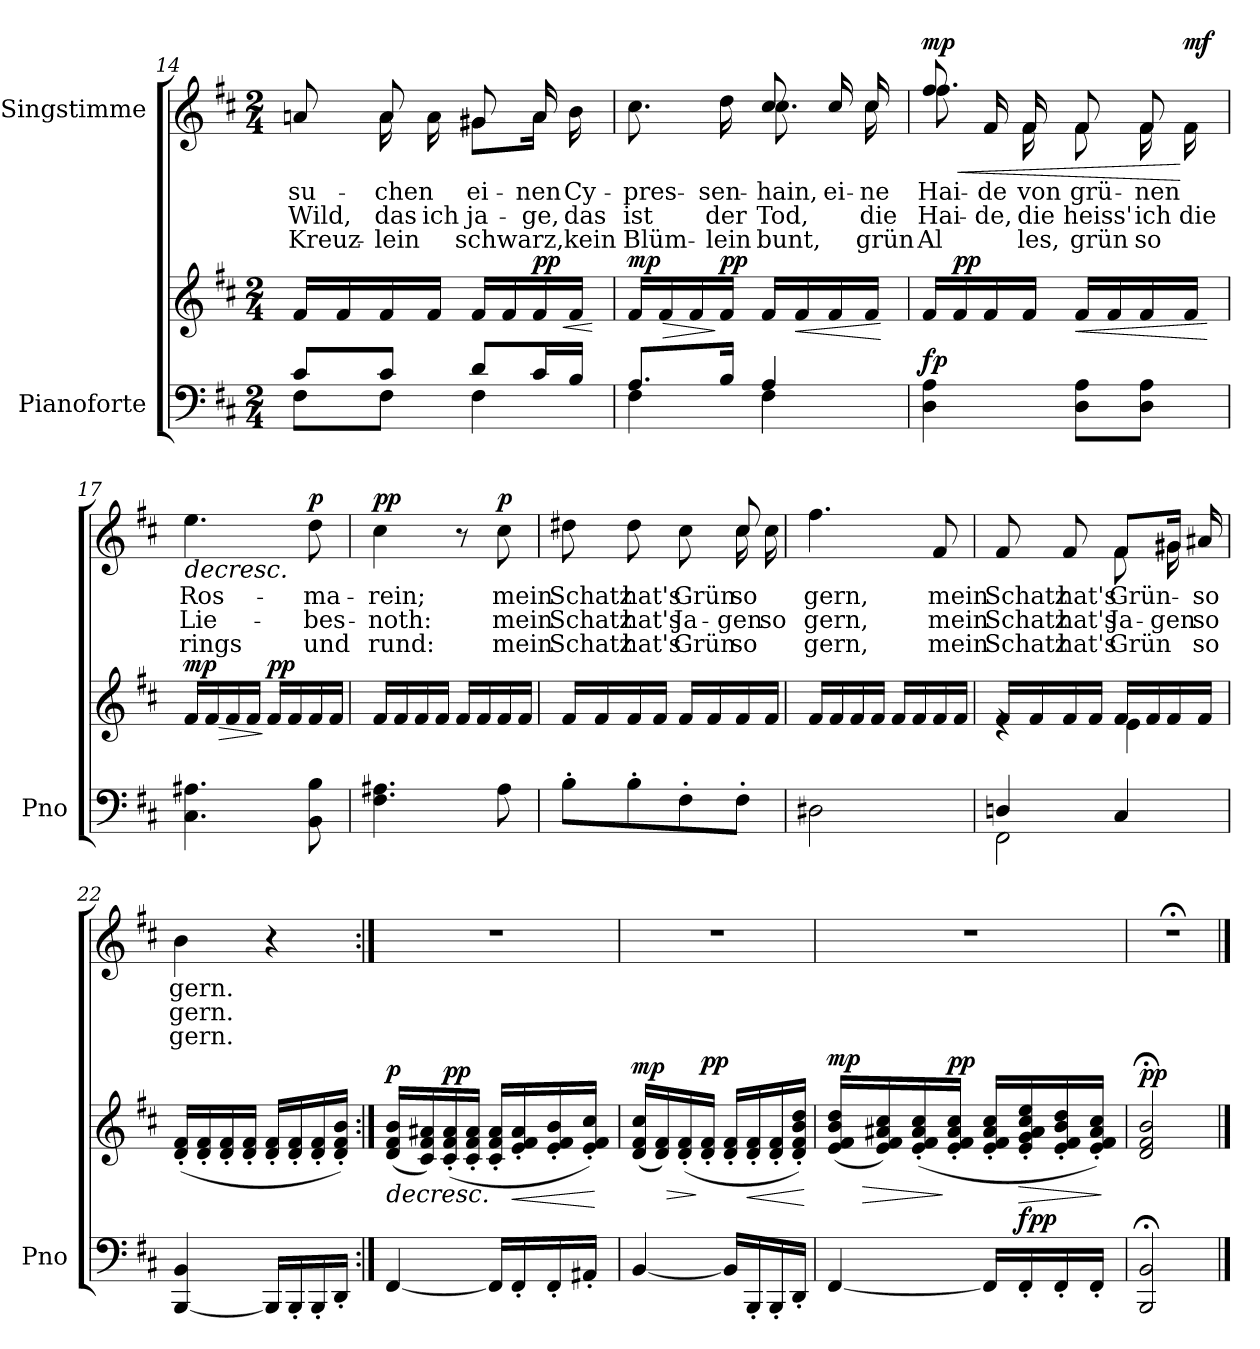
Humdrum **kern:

**kern	**kern	**dynam	**kern	**text	**text	**text	**dynam
*part2	*part2	*part2	*part1	*part1	*part1	*part1	*part1
*staff3	*staff2	*staff2/3	*staff1	*staff1	*staff1	*staff1	*staff1
*I"Pianoforte	*	*	*I"Singstimme	*	*	*	*
*I'Pno	*	*	*	*	*	*	*
*clefF4	*clefG2	*	*clefG2	*	*	*	*
*k[f#c#]	*k[f#c#]	*	*k[f#c#]	*	*	*	*
*M2/4	*M2/4	*	*M2/4	*	*	*	*
=14	=14	=14	=14	=14	=14	=14	=14
*^	*	*	*	*	*	*	*
!	!	!	!	!	!LO:LY:b	!LO:LY:b	!LO:LY:b	!
*	*	*	*	*^	*	*	*	*
8c#/L	8F#\L	16f#/LL	.	8an/	8ryy	su-	Wild,	Kreuz-	.
.	.	16f#/	.	.	.	.	.	.	.
!	!	!	!	!	!	!LO:LY:b	!LO:LY:b	!LO:LY:b	!
8c#/J	8F#\J	16f#/	.	16a\	8a/	-chen	das	-lein	.
!	!	!	!	!	!	!	!LO:LY:b	!	!
.	.	16f#/JJ	.	16a\	.	.	ich	.	.
!	!	!	!	!	!	!LO:LY:b	!LO:LY:b	!LO:LY:b	!
8d/L	4F#\	16f#/LL	.	8g#X/	8g#\L	ei-	ja-	schwarz,	.
.	.	16f#/	.	.	.	.	.	.	.
!	!	!	!LO:HP:b	!	!	!LO:LY:b	!LO:LY:b	!	!
!	!	!	!LO:DY:n=1:a	!	!	!	!	!	!
16c#/L	.	16f#/	< pp	16a/	16a\Jk	-nen	-ge,	.	.
!	!	!	!	!	!	!LO:LY:b	!LO:LY:b	!LO:LY:b	!
16B/JJ	.	16f#/JJ	.	16b\	16ryy	Cy-	das	kein	.
*v	*v	*	*	*v	*v	*	*	*	*
.	.	[	.	.	.	.	.
=15	=15	=15	=15	=15	=15	=15	=15
*^	*	*	*	*	*	*	*
!	!	!	!LO:HP:b	!	!LO:LY:b	!LO:LY:b	!LO:LY:b	!
*	*	*	*	*^	*	*	*	*
!	!	!	!LO:DY:n=1:a	!	!	!	!	!	!
8.A/L	4F#\	16f#/LL	> mp	8.cc#\	4ryy	-pres-	ist	Blüm-	.
.	.	16f#/	.	.	.	.	.	.	.
.	.	16f#/	.	.	.	.	.	.	.
!	!	!	!LO:DY:n=2:a	!	!	!LO:LY:b	!LO:LY:b	!LO:LY:b	!
16B/Jk	.	16f#/JJ	] pp	16dd\	.	-sen-	der	-lein	.
!	!	!	!	!	!	!LO:LY:b	!LO:LY:b	!LO:LY:b	!
4A/	4F#\	16f#/LL	.	8cc#/	8.cc#\	-hain,	Tod,	bunt,	.
!	!	!	!LO:HP:b	!	!	!	!	!	!
.	.	16f#/	<	.	.	.	.	.	.
!	!	!	!	!	!	!LO:LY:b	!	!	!
.	.	16f#/	.	16cc#/	.	ei-	.	.	.
!	!	!	!	!	!	!LO:LY:b	!LO:LY:b	!LO:LY:b	!
.	.	16f#/JJ	.	16cc#/	16cc#\	-ne	die	grün	.
*v	*v	*	*	*v	*v	*	*	*	*
.	.	[	.	.	.	.	.
!!LO:LB:g=z
=16	=16	=16	=16	=16	=16	=16	=16
*	*	*	*MM35	*	*	*	*
!	!	!LO:DY:a=2	!	!LO:LY:b	!LO:LY:b	!LO:LY:b	!LO:HP:b
*	*	*	*^	*	*	*	*
!	!	!	!	!	!	!	!	!LO:DY:n=1:a
4D\ 4A\	16f#/LL	fp	8ff#/	8.ff#\	Hai-	Hai-	Al-	< mp
!	!	!LO:DY:a	!	!	!	!	!	!
.	16f#/	pp	.	.	.	.	.	.
!	!	!	!	!	!LO:LY:b	!LO:LY:b	!LO:LY:b	!
.	16f#/	.	16f#/	.	-de	-de,	--	.
!	!	!	!	!	!LO:LY:b	!LO:LY:b	!LO:LY:b	!
.	16f#/JJ	.	16f#/	16f#\	von	die	les,	.
!	!	!LO:HP:b	!	!	!LO:LY:b	!LO:LY:b	!LO:LY:b	!
8D\ 8A\L	16f#/LL	<	8f#/	8f#\	grü-	heiss'	grün	.
.	16f#/	.	.	.	.	.	.	.
!	!	!	!	!	!LO:LY:b	!LO:LY:b	!LO:LY:b	!
8D\ 8A\J	16f#/	.	16f#\	8f#/	-nen	ich	so	.
!	!	!	!	!	!	!LO:LY:b	!	!LO:DY:n=2:a
.	16f#/JJ	.	16f#\	.	.	die	.	[ mf
*	*	*	*v	*v	*	*	*	*
.	.	[	.	.	.	.	.
=17	=17	=17	=17	=17	=17	=17	=17
!	!	!LO:HP:b	!	!LO:LY:b	!LO:LY:b	!LO:LY:b	!LO:HP:b
!	!	!LO:DY:n=1:a	!	!	!	!	!
4.C#\ 4.A#X\	16f#/LL	> mp	4.ee\	Ros-	Lie-	rings	>
.	16f#/	.	.	.	.	.	.
.	16f#/	.	.	.	.	.	.
.	16f#/JJ	.	.	.	.	.	.
!	!	!LO:DY:n=2:a	!	!	!	!	!
.	16f#/LL	] pp	.	.	.	.	.
.	16f#/	.	.	.	.	.	.
!	!	!	!	!LO:LY:b	!LO:LY:b	!LO:LY:b	!LO:DY:a
8BB\ 8B\	16f#/	.	8dd\	-ma-	-bes-	und	p
.	16f#/JJ	.	.	.	.	.	.
.	.	.	.	.	.	.	]
=18	=18	=18	=18	=18	=18	=18	=18
!	!	!	!	!LO:LY:b	!LO:LY:b	!LO:LY:b	!LO:DY:a
4.F#\ 4.A#X\	16f#/LL	.	4cc#\	-rein;	-noth:	rund:	pp
.	16f#/	.	.	.	.	.	.
.	16f#/	.	.	.	.	.	.
.	16f#/JJ	.	.	.	.	.	.
*	*	*	*MM40	*	*	*	*
.	16f#/LL	.	8r	.	.	.	.
.	16f#/	.	.	.	.	.	.
!	!	!	!	!LO:LY:b	!LO:LY:b	!LO:LY:b	!LO:DY:a
8A#\	16f#/	.	8cc#\	mein	mein	mein	p
.	16f#/JJ	.	.	.	.	.	.
!!LO:LB:g=z
=19	=19	=19	=19	=19	=19	=19	=19
!	!	!	!	!LO:LY:b	!LO:LY:b	!LO:LY:b	!
*	*	*	*^	*	*	*	*
8B'\L	16f#/LL	.	8dd#X\	4.ryy	Schatz	Schatz	Schatz	.
.	16f#/	.	.	.	.	.	.	.
!	!	!	!	!	!LO:LY:b	!LO:LY:b	!LO:LY:b	!
8B'\	16f#/	.	8dd#\	.	hat's	hat's	hat's	.
.	16f#/JJ	.	.	.	.	.	.	.
!	!	!	!	!	!LO:LY:b	!LO:LY:b	!LO:LY:b	!
8F#'\	16f#/LL	.	8cc#\	.	Grün	Ja-	Grün	.
.	16f#/	.	.	.	.	.	.	.
!	!	!	!	!	!LO:LY:b	!LO:LY:b	!LO:LY:b	!
8F#'\J	16f#/	.	16cc#\	8cc#/	so	-gen	so	.
!	!	!	!	!	!	!LO:LY:b	!	!
.	16f#/JJ	.	16cc#\	.	.	so	.	.
*	*	*	*v	*v	*	*	*	*
=20	=20	=20	=20	=20	=20	=20	=20
!	!	!	!	!LO:LY:b	!LO:LY:b	!LO:LY:b	!
2D#X\	16f#/LL	.	4.ff#\	gern,	gern,	gern,	.
.	16f#/	.	.	.	.	.	.
.	16f#/	.	.	.	.	.	.
.	16f#/JJ	.	.	.	.	.	.
.	16f#/LL	.	.	.	.	.	.
.	16f#/	.	.	.	.	.	.
!	!	!	!	!LO:LY:b	!LO:LY:b	!LO:LY:b	!
.	16f#/	.	8f#/	mein	mein	mein	.
.	16f#/JJ	.	.	.	.	.	.
=21	=21	=21	=21	=21	=21	=21	=21
*^	*^	*	*	*	*	*	*
!	!	!	!	!	!	!LO:LY:b	!LO:LY:b	!LO:LY:b	!
*	*	*	*	*	*^	*	*	*	*
4Dn/	2FF#\	16f#/LL	4re	.	8f#/	4ryy	Schatz	Schatz	Schatz	.
.	.	16f#/	.	.	.	.	.	.	.	.
!	!	!	!	!	!	!	!LO:LY:b	!LO:LY:b	!LO:LY:b	!
.	.	16f#/	.	.	8f#/	.	hat's	hat's	hat's	.
.	.	16f#/JJ	.	.	.	.	.	.	.	.
!	!	!	!	!	!	!	!LO:LY:b	!LO:LY:b	!LO:LY:b	!
4C#/	.	16f#/LL	4e\	.	8f#/L	8f#\	Grün-	Ja-	Grün	.
.	.	16f#/	.	.	.	.	.	.	.	.
!	!	!	!	!	!	!	!	!LO:LY:b	!	!
.	.	16f#/	.	.	16g#X/Jk	16g#\	.	-gen	.	.
!	!	!	!	!	!	!	!LO:LY:b	!LO:LY:b	!LO:LY:b	!
.	.	16f#/JJ	.	.	16a#X/	16ryy	-so	so	so	.
*v	*v	*	*	*	*	*	*	*	*	*
*	*v	*v	*	*	*	*	*	*	*
=22	=22	=22	=22	=22	=22	=22	=22	=22
!	!	!	!	!	!LO:LY:b	!LO:LY:b	!LO:LY:b	!
*	*	*	*v	*v	*	*	*	*
[4BBB/ 4BB/	(16d/' 16f#/'LL	.	4b\	gern.	gern.	gern.	.
.	16d/' 16f#/'	.	.	.	.	.	.
.	16d/' 16f#/'	.	.	.	.	.	.
.	16d/' 16f#/'JJ	.	.	.	.	.	.
16BBB/LL]	16d/' 16f#/'LL	.	4r	.	.	.	.
16BBB'/	16d/' 16f#/'	.	.	.	.	.	.
16BBB'/	16d/' 16f#/'	.	.	.	.	.	.
16DD'/JJ	16d/' 16f#/' 16b/'JJ)	.	.	.	.	.	.
!!LO:LB:g=z
=23:|!	=23:|!	=23:|!	=23:|!	=23:|!	=23:|!	=23:|!	=23:|!
!	!	!LO:HP:b	!	!	!	!	!
!	!	!LO:DY:n=1:a	!	!	!	!	!
[4FF#/	(16d/ 16f#/ 16b/LL	> p	2r	.	.	.	.
.	16c#/ 16f#/ 16a#X/)	.	.	.	.	.	.
!	!	!LO:DY:n=2:a	!	!	!	!	!
.	(16c#/' 16f#/' 16a#/'	pp	.	.	.	.	.
.	16c#/' 16f#/' 16a#/'JJ	]	.	.	.	.	.
16FF#/LL]	16c#/' 16f#/' 16a#/'LL	.	.	.	.	.	.
!	!	!LO:HP:b	!	!	!	!	!
16FF#'/	16e/' 16f#/' 16a#/'	<	.	.	.	.	.
16FF#'/	16e/' 16f#/' 16b/'	.	.	.	.	.	.
16AA#X'/JJ	16e/' 16f#/' 16cc#/'JJ)	.	.	.	.	.	.
.	.	[	.	.	.	.	.
=24	=24	=24	=24	=24	=24	=24	=24
!	!	!LO:HP:b	!	!	!	!	!
!	!	!LO:DY:n=1:a	!	!	!	!	!
[4BB/	(16d/ 16f#/ 16cc#/LL	> mp	2r	.	.	.	.
.	16d/ 16f#/)	.	.	.	.	.	.
.	(16d/' 16f#/'	.	.	.	.	.	.
!	!	!LO:DY:n=2:a	!	!	!	!	!
.	16d/' 16f#/'JJ	] pp	.	.	.	.	.
16BB/LL]	16d/' 16f#/'LL	.	.	.	.	.	.
!	!	!LO:HP:b	!	!	!	!	!
16BBB'/	16d/' 16f#/'	<	.	.	.	.	.
16BBB'/	16d/' 16f#/'	.	.	.	.	.	.
16DD'/JJ	16d/' 16f#/' 16b/' 16dd/'JJ)	.	.	.	.	.	.
.	.	[	.	.	.	.	.
=25	=25	=25	=25	=25	=25	=25	=25
!	!	!LO:HP:b	!	!	!	!	!
!	!	!LO:DY:n=1:a	!	!	!	!	!
[4FF#/	(16e/ 16f#/ 16b/ 16dd/LL	> mp	2r	.	.	.	.
.	16e/ 16f#/ 16a#X/ 16cc#/)	.	.	.	.	.	.
.	(16e/' 16f#/' 16a#/' 16cc#/'	.	.	.	.	.	.
!	!	!LO:DY:n=2:a	!	!	!	!	!
.	16e/' 16f#/' 16a#/' 16cc#/'JJ	] pp	.	.	.	.	.
16FF#/LL]	16e/' 16f#/' 16a#/' 16cc#/'LL	.	.	.	.	.	.
!	!	!LO:HP:b	!	!	!	!	!
!	!	!LO:DY:n=3:a=2	!	!	!	!	!
!	!	!LO:DY:n=4:a	!	!	!	!	!
16FF#'/	16e/' 16g/' 16a#/' 16cc#/' 16ee/'	> fp p	.	.	.	.	.
16FF#'/	16e/' 16f#/' 16b/' 16dd/'	.	.	.	.	.	.
16FF#'/JJ	16e/' 16f#/' 16a#/' 16cc#/'JJ)	.	.	.	.	.	.
.	.	]	.	.	.	.	.
=26	=26	=26	=26	=26	=26	=26	=26
!	!	!LO:DY:a	!	!	!	!	!
2BBB/;< 2BB/;<	2d/;< 2f#/;< 2b/;<	pp	2r;<	.	.	.	.
==	==	==	==	==	==	==	==
*-	*-	*-	*-	*-	*-	*-	*-
